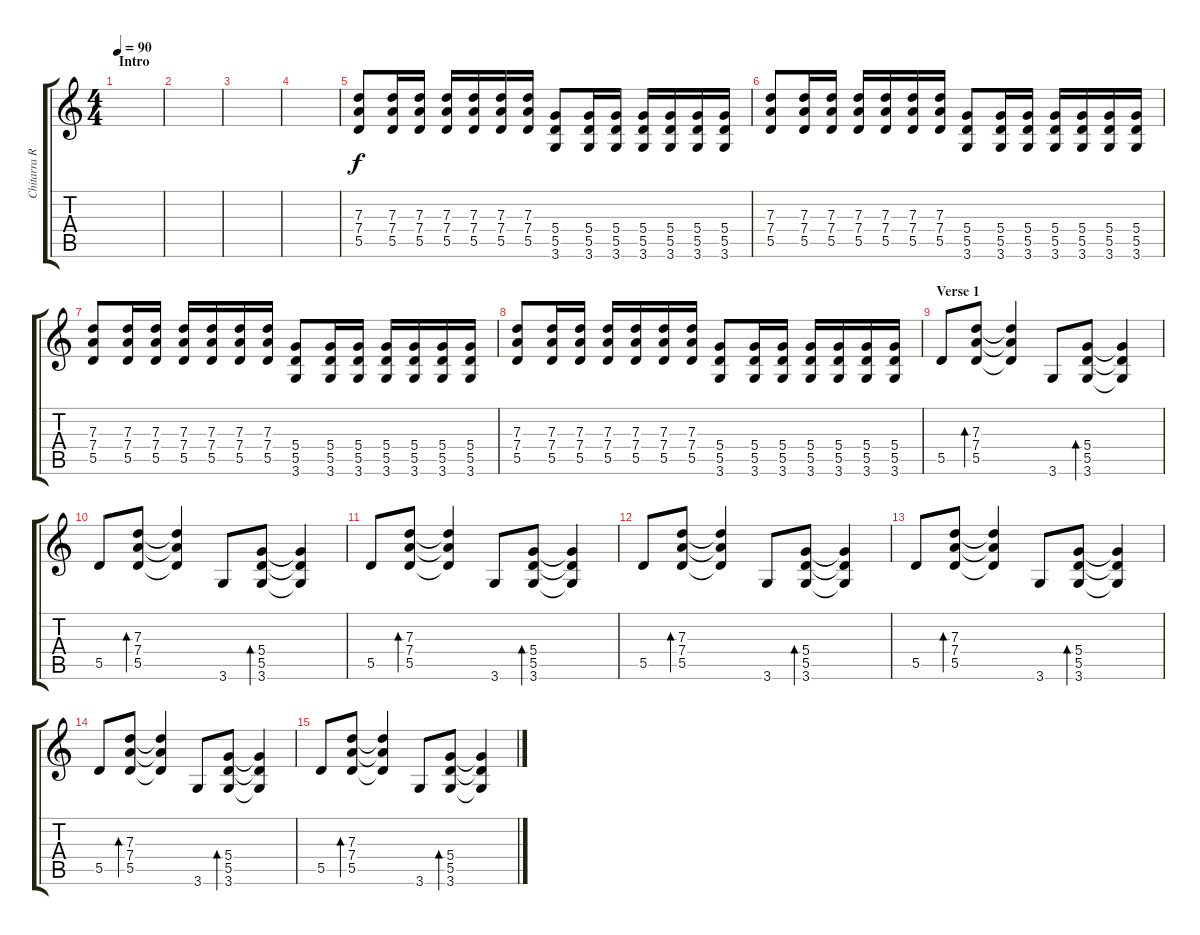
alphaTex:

\track ("Chitarra Rythm Oct" "Chitarra R") {instrument distortionguitar}
\staff {score tabs}
\tuning (E4 B3 G3 D3 A2 E2) {hide}
\ts (4 4)
\section ("" "Intro")
\tempo 90
\clef g2
\ks c
|
|
|
|
(7.3 7.4 5.5).8 (7.3 7.4 5.5).16 (7.3 7.4 5.5).16 (7.3 7.4 5.5).16 (7.3 7.4 5.5).16 (7.3 7.4 5.5).16 (7.3 7.4 5.5).16 (5.4 5.5 3.6).8 (5.4 5.5 3.6).16 (5.4 5.5 3.6).16 (5.4 5.5 3.6).16 (5.4 5.5 3.6).16 (5.4 5.5 3.6).16 (5.4 5.5 3.6).16 |
(7.3 7.4 5.5).8 (7.3 7.4 5.5).16 (7.3 7.4 5.5).16 (7.3 7.4 5.5).16 (7.3 7.4 5.5).16 (7.3 7.4 5.5).16 (7.3 7.4 5.5).16 (5.4 5.5 3.6).8 (5.4 5.5 3.6).16 (5.4 5.5 3.6).16 (5.4 5.5 3.6).16 (5.4 5.5 3.6).16 (5.4 5.5 3.6).16 (5.4 5.5 3.6).16 |
(7.3 7.4 5.5).8 (7.3 7.4 5.5).16 (7.3 7.4 5.5).16 (7.3 7.4 5.5).16 (7.3 7.4 5.5).16 (7.3 7.4 5.5).16 (7.3 7.4 5.5).16 (5.4 5.5 3.6).8 (5.4 5.5 3.6).16 (5.4 5.5 3.6).16 (5.4 5.5 3.6).16 (5.4 5.5 3.6).16 (5.4 5.5 3.6).16 (5.4 5.5 3.6).16 |
(7.3 7.4 5.5).8 (7.3 7.4 5.5).16 (7.3 7.4 5.5).16 (7.3 7.4 5.5).16 (7.3 7.4 5.5).16 (7.3 7.4 5.5).16 (7.3 7.4 5.5).16 (5.4 5.5 3.6).8 (5.4 5.5 3.6).16 (5.4 5.5 3.6).16 (5.4 5.5 3.6).16 (5.4 5.5 3.6).16 (5.4 5.5 3.6).16 (5.4 5.5 3.6).16 |
\section ("" "Verse 1")
5.5.8{instrument electricguitarclean} (7.3 7.4 5.5).8{bd 60} (7.3{t} 7.4{t} 5.5{t}).4 3.6.8 (5.4 5.5 3.6).8{bd 60} (5.4{t} 5.5{t} 3.6{t}).4 |
5.5.8 (7.3 7.4 5.5).8{bd 60} (7.3{t} 7.4{t} 5.5{t}).4 3.6.8 (5.4 5.5 3.6).8{bd 60} (5.4{t} 5.5{t} 3.6{t}).4 |
5.5.8 (7.3 7.4 5.5).8{bd 60} (7.3{t} 7.4{t} 5.5{t}).4 3.6.8 (5.4 5.5 3.6).8{bd 60} (5.4{t} 5.5{t} 3.6{t}).4 |
5.5.8 (7.3 7.4 5.5).8{bd 60} (7.3{t} 7.4{t} 5.5{t}).4 3.6.8 (5.4 5.5 3.6).8{bd 60} (5.4{t} 5.5{t} 3.6{t}).4 |
5.5.8 (7.3 7.4 5.5).8{bd 60} (7.3{t} 7.4{t} 5.5{t}).4 3.6.8 (5.4 5.5 3.6).8{bd 60} (5.4{t} 5.5{t} 3.6{t}).4 |
5.5.8 (7.3 7.4 5.5).8{bd 60} (7.3{t} 7.4{t} 5.5{t}).4 3.6.8 (5.4 5.5 3.6).8{bd 60} (5.4{t} 5.5{t} 3.6{t}).4 |
5.5.8 (7.3 7.4 5.5).8{bd 60} (7.3{t} 7.4{t} 5.5{t}).4 3.6.8 (5.4 5.5 3.6).8{bd 60} (5.4{t} 5.5{t} 3.6{t}).4
